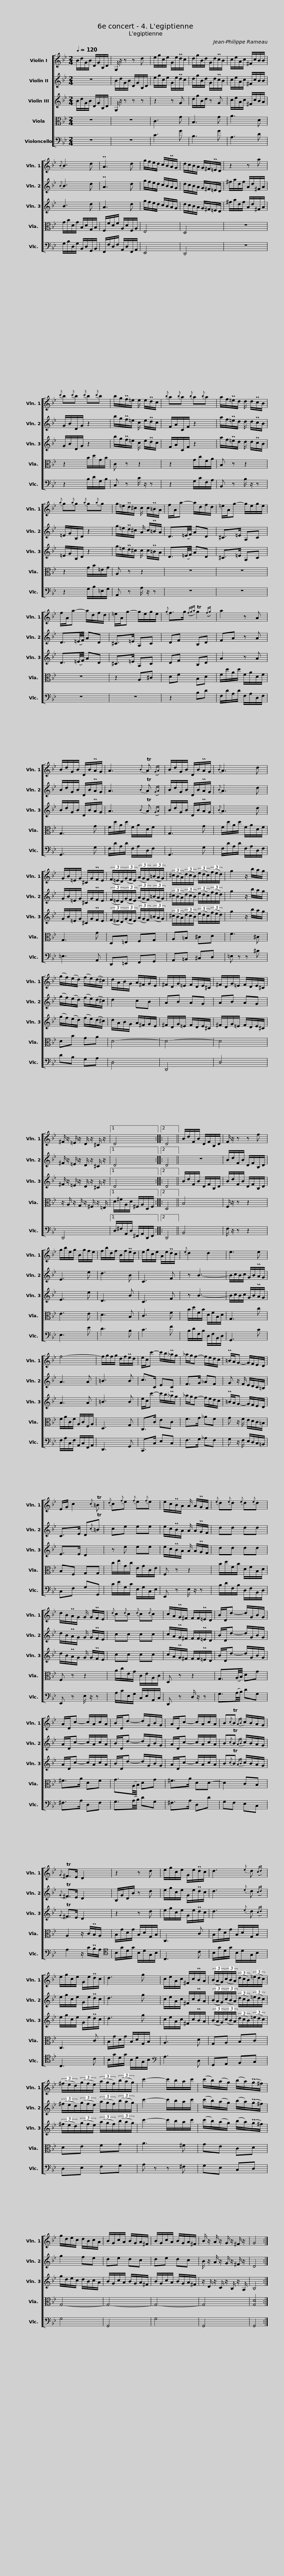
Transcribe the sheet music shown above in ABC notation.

X:1
%%score [ 1 2 3 4 5 ]
L:1/8
Q:1/4=120
M:2/4
I:linebreak $
K:Bb
V:1 treble
V:2 treble
V:3 treble
V:4 alto
V:5 bass
V:1
 B/d/G/B/ D/G/B,/D/ | G,/ z/ z z d | e/g/c/e/ G/e/Pd/c/ | d/g/B/d/ G/d/Pc/B/ | c/e/A/c/ ^F/c/B/B/ |$ %5
{B} B3 d | PA3 d | g/f/e/d/ c/B/PA/G/ | d/c/B/A/ G/^F/P=E/D/ | z2 z a |$ %10
{c'} b{c'}b{c'} b{c'}b | b/g/Pf/=e/ e/ e/Pd/c/ |{b} a{b}a{b} a{b}a | a/f/P=e/d/ d/ d/Pc/B/ |${a} g{a}g{a} g{a}g | %15
 g/=e/Pd/^c/ c/ c/P=B/A/ | f/A/a- a/d/f/d/ | =e/A/g- g/e/g/e/ | f/A/a- a/d/f/d/ |$ =e/A/g- g/e/g/e/ | %20
{g} f>g({fga)} Tg2({fg)} | a2 z A | B/d/G/B/ D/B/PA/G/ | A3{B} TA({GA)} |$ B/d/G/B/ D/B/PA/G/ | %25
{B} A3 d | G/B/=E/G/ ^C/G/PF/E/ | (3(F/=E/D/)(3(G/F/E/) (3(A/G/F/)(3(=B/A/G/) |$ (3(^c/B/A/)(3(d/c/B/) (3(e/d/c/)(3(f/e/d/) | g2 z/ b/a/g/ | %30
 (g/f/)(e/d/) (f/e/)(d/^c/) | d/A/B/G/ A/^F/G/E/ | ^F/D/G/=E/ F/D/E/^C/ |$ ^F/D/G/=E/ F/D/E/^C/ | ^F/ z/ =E/ z/ D/ z/ ^C/ z/ |1 %35
 D4 ::2 D4 || B/d/F/B/ D/F/B,/D/ |$ F/ z/ z z f | g/b/e/g/ B/g/f/e/ | %40
 f/b/d/f/ B/f/Pe/d/ | e/g/c/e/ A/e/Pd/c/ |{e} d2 d2 |$ e3 e | f4- | %45
 f/g/f/g/ d/f/Pe/d/ | e/c/c'- c'/b/P_a/g/ | _a/g/f- f/e/d/c/ |$ P=B/A/G- G/F/E/D/ | E/G/ c2{c} T=B | %50
{d} c{f}e{f} e{f}e | e/c/PB/A/ A/ A/PG/F/ |{e} d{e}d{e} d{e}d |$ d/B/PA/G/ G/ G/PF/E/ |{d} c{d}c{d} c{d}c | %55
 c/A/PG/^F/ F/F/P=E/D/ | B/D/d- d/G/B/G/ | A/D/c- c/A/c/A/ |$ B/D/d- d/G/B/G/ | A/D/c- c/A/c/A/ | %60
 B{c}TB{AB} c/B/A/G/ |{G} T^F>E D2 | z2 z d |$ e/g/c/e/ G/e/Pd/c/ | d3{e} d({cd)} | %65
 e/g/c/e/ G/e/Pd/c/ | d3 g | c/e/A/c/ ^F/c/PB/A/ |$ (3(B/A/G/)(3(c/B/A/) (3(d/c/B/)(3(=e/d/c/) | (3(^f/e/d/)(3(g/f/e/) (3(a/g/f/)(3(b/a/g/) | %70
 c'2- c'/b/a/c'/ | (c'/b/)(a/g/) (b/a/)(Pg/^f/) |$ g/d/e/c/ d/B/c/A/ | B/G/c/A/ B/G/A/^F/ | B/G/c/A/ B/G/A/^F/ | %75
 B/ z/ A/ z/ G/ z/ ^F/ z/ | G4 :| %77
V:2
 z4 | B/d/G/B/ D/G/B,/D/ | e/g/c/e/ G/e/Pd/c/ | d/g/B/d/ G/d/Pc/B/ | c/e/A/c/ ^F/c/B/B/ |$ %5
{B} B3 d | PA3 d | g/f/e/d/ c/B/A/G/ | d/c/B/A/ G/^F/=E/D/ | ^f/a/d/f/ A/d/^F/A/ |$ %10
 G/B/D/G/ z2 | b/g/Pf/=e/ c/ e/Pd/c/ | F/A/C/F/ z2 | a/f/P=e/d/ d/ d/Pc/B/ |$ =E/G/B,/D/ z2 | %15
 g/=e/Pd/^c/ A/ c/P=B/A/ | D3/2(=E/4F/4) AD | ^C>=E A,C | D3/2(=E/4F/4) AD |$ ^C>=E A,C | %20
 DF B,D | FA z A | B/d/G/B/ D/B/PA/G/ | A3{B} TA({GA)} |$ B/d/G/B/ D/B/PA/G/ | %25
{B} A3 d | G/B/=E/G/ ^C/G/PF/E/ | (3(F/=E/D/)(3(G/F/E/) (3(A/G/F/)(3(=B/A/G/) |$ (3(^c/B/A/)(3(d/c/B/) (3(e/d/c/)(3(f/e/d/) | g2 z/ b/a/g/ | %30
 (g/f/)(e/d/) (f/e/)(d/^c/) | d2 cB | AB AG |$ AB AG | ^F/ z/ =E/ z/ D/ z/ ^C/ z/ |1 %35
 D4 ::2 D4 || z4 |$ B/d/F/B/ D/F/B,/D/ | E3 e | %40
 d3 B | C3 F | z B3- |$ B/c/B/c/ G/B/PA/G/ | A3 A | %45
 =B3 B | c>C EC | F>G _AF |$ G z/ F/ E/D/C/=B,/ | C>E D{c}T=B | %50
 ce ee | e/c/PB/A/ A/ A/PG/F/ | dd dd |$ d/B/PA/G/ G/ G/PF/E/ | cc cc | %55
 c/A/PG/^F/ F/F/P=E/D/ | B/D/d- d/G/B/G/ | A/D/c- c/A/c/A/ |$ B/D/d- d/G/B/G/ | A/D/c- c/A/c/A/ | %60
 B{c}TB{AB} c/B/A/G/ |{G} T^F>E D2 | B,/G/D/B/ z d |$ e/g/c/e/ G/e/Pd/c/ | d3{e} d({cd)} | %65
 e/g/c/e/ G/e/Pd/c/ | d3 g | c/e/A/c/ ^F/c/PB/A/ |$ (3(B/A/G/)(3(c/B/A/) (3(d/c/B/)(3(=e/d/c/) | (3(^f/e/d/)(3(g/f/e/) (3(a/g/f/)(3(b/a/g/) | %70
 c'2- c'/b/a/c'/ | (c'/b/)(a/g/) (b/a/)(Pg/^f/) |$ g2 fe | de dc | de dc | %75
 B/ z/ A/ z/ G/ z/ ^F/ z/ | D4 :| %77
V:3
 B/d/G/B/ D/G/B,/D/ | G,/ z/ z z z | z2 z G | d/g/B/d/ z G | c/e/A/c/ ^F/c/B/A/ |$ %5
 B3 d | A3 d | g/f/e/d/ c/B/A/G/ | d/c/B/A/ G/^F/=E/D/ | ^f/a/d/f/ A/d/^F/A/ |$ %10
 G/B/D/G/ z2 | b/g/Pf/=e/ c/ e/Pd/c/ | F/A/C/F/ z2 | a/f/P=e/d/ d/ d/Pc/B/ |$ =E/G/B,/D/ z2 | %15
 g/=e/Pd/^c/ c/ c/P=B/A/ | D3/2(=E/4F/4) AD | ^C>=E A,C | D3/2(=E/4F/4) AD |$ ^C>=E A,C | %20
 DF B,D | A2 z A | B/d/G/B/ D/B/PA/G/ | A3{B} TA({GA)} |$ B/d/G/B/ D/B/PA/G/ | %25
{B} A3 d | G/B/=E/G/ ^C/G/PF/E/ | (3(F/=E/D/)(3(G/F/E/) (3(A/G/F/)(3(=B/A/G/) |$ (3(^c/B/A/)(3(d/c/B/) (3(e/d/c/)(3(f/e/d/) | g2 z/ b/a/g/ | %30
 (g/f/)(e/d/) (f/e/)(d/^c/) | d/A/B/G/ A/^F/G/E/ | ^F/D/G/=E/ F/D/E/^C/ |$ ^F/D/G/=E/ F/D/E/^C/ | ^F/ z/ =E/ z/ D/ z/ ^C/ z/ |1 %35
 D4 ::2 D4 || B/d/F/B/ D/F/B,/D/ |$ B/d/F/B/ D/F/B,/D/ | E3 e | %40
 D3 B | C3 F | z B3- |$ B/c/B/c/ G/B/PA/G/ | A3 A | %45
 =B3 B | e/c/c'- c'/b/P_a/g/ | _a/g/f- f/e/d/c/ |$ P=B/A/G- G/F/E/D/ | E>E D2 | %50
 z e ee | e/c/PB/A/ A/ A/PG/F/ | dd dd |$ d/B/PA/G/ G/ G/PF/E/ | cc cc | %55
 c/A/PG/^F/ F/F/P=E/D/ | B/D/d- d/G/B/G/ | A/D/c- c/A/c/A/ |$ B/D/d- d/G/B/G/ | A/D/c- c/A/c/A/ | %60
 B{c}TB{AB} c/B/A/G/ |{G} T^F>E D2 | z2 z d |$ e/g/c/e/ G/e/Pd/c/ | d3{e} d({cd)} | %65
 e/g/c/e/ G/e/Pd/c/ | d3 g | c/e/A/c/ ^F/c/PB/A/ |$ (3(B/A/G/)(3(c/B/A/) (3(d/c/B/)(3(=e/d/c/) | (3(^f/e/d/)(3(g/f/e/) (3(a/g/f/)(3(b/a/g/) | %70
 c'2- c'/b/a/c'/ | (c'/b/)(a/g/) (b/a/)(Pg/^f/) |$ g/d/e/c/ d/B/c/A/ | B/G/c/A/ B/G/A/^F/ | B/G/c/A/ B/G/A/^F/ | %75
 z/ D/ z/ C/ z/ B,/ z/ A,/ | B,4 :| %77
V:4
 z4 | z4 | C3 G | B,3 G | A3 D |$ %5
 G/B/D/G/ B,/D/G,/B,/ | F,/F/D/F/ A,/D/F,/A,/ | E,4 | D,4 | z4 |$ %10
 z2 B/d/G/B/ | C z z2 | z2 G/c/F/A/ | B, z z2 |$ z2 G/B/=E/G/ | %15
 A, z z2 | z4 | z4 | z4 |$ z2 A,^C | %20
 DF B,D | F/d/A/d/ F/A/D/F/ | G,3 G | F/d/A/d/ F/A/D/F/ |$ G,3 G | %25
 F/d/A/d/ F/A/D/F/ | G,3 G | D,=E, F,G, |$ A,=B, ^CD | F3 ^C | %30
 DB GA | D4- | D4- |$ D4 | z/ A,/ z/ G,/ z/ ^F,/ z/ =E,/ |1 %35
 D/^F/A,/D/ ^F,/A,/D,/F,/ ::2 D,4 || B,4 |$ F,/ z/ z z2 | E3 E | %40
 D3 B, | C3 F | B/d/F/B/ D/F/B,/D/ |$ G,3 c | F/A/C/F/ A,/C/F,/A,/ | %45
 D,3 G, | C,>C EC | F>G _AF |$ G z/ F/ E/D/C/=B,/ | B,F, G,G, | %50
 c/e/G/c/ E/G/C/E/ | F, z z2 | B/d/F/B/ D/F/B,/D/ |$ F, z z2 | A/c/E/G/ C/E/A,/C/ | %55
 D, z z2 | G,3/2(A,/4B,/4) DG | ^F>A DF |$ G3/2(A,/4B,/4) DG | ^F>A DD- | %60
 D2 CB, | A,2 z/ C/PB,/A,/ | B,/G/D/G/ B,/D/G,/B,/ |$ C,3 C | B,/G/D/G/ B,/D/G,/B,/ | %65
 C,3 C | B,/G/D/G/ B,/D/G,/B,/ | A,3 D |$ G,A, B,C | DE FG | %70
 A3 ^F | GE CD |$ G,4- | G,4- | G,4- | %75
 G,4 | [G,D]4 :| %77
V:5
 z4 | z4 | C3 G | B,3 G | A,3 D |$ %5
 G,/B,/D,/G,/ B,,/D,/G,,/B,,/ | F,,/F,/D,/F,/ A,,/D,/F,,/A,,/ | E,,4 | D,,4 | z4 |$ %10
 z2 B,/D/G,/B,/ | C, z C/ z/ z | z2 G,/C/F,/A,/ | B,, z B,/ z/ z |$ z2 G,/B,/=E,/G,/ | %15
 A,, z A,/ z/ z | z4 | z4 | z4 |$ z4 | %20
 z2 B,D | F,/D/A,/D/ F,/A,/D,/F,/ | G,,3 G, | F,/D/A,/D/ F,/A,/D,/F,/ |$ G,,3 G, | %25
 F,/D/A,/D/ F,/A,/D,/F,/ | =E,3 A,, | D,,=E,, F,,G,, |$ A,,=B,, ^C,D, | =E, z z ^C | %30
 DB, G,A, | D,4 | D,,4 |$ D,4 | D,,4 |1 %35
 D,/^F,/A,,/D,/ ^F,,/A,,/D,,/F,,/ ::2 D,,4 || B,,4 |$ F,/ z/ z z2 | E,3 E | %40
 D3 B, | C3 F | B,/D/F,/B,/ D,/F,/B,,/D,/ |$ G,,3 C | F,/A,/C,/F,/ A,,/C,/F,,/A,,/ | %45
 D,,3 G,, | C,,>C, E,C, | F,>G, _A,F, |$ G, z/ F,/ E,/D,/C,/=B,,/ | C,F, G,G,, | %50
 C/E/G,/C/ E,/G,/C,/E,/ | E,, z E,/ z/ z | B,/D/F,/B,/ D,/F,/B,,/D,/ |$ E,, z E,/ z/ z | A,/C/E,/G,/ C,/E,/A,,/C,/ | %55
 D,, z D,/ z/ z | G,3/2(A,/4B,/4) DG, | ^F,>A, D,F, |$ G,3/2(A,/4B,/4) DG, | ^F,>A, D,D | %60
 G,F, E,C, | A,2 z/ C/PB,/A,/ |[K:tenor] B,/G/D/G/ B,/D/G,/B,/ |$ C,3 C | B,/G/D/G/ B,/D/G,/B,/ | %65
 C,3 C | B,/G/D/G/ B,/D/G,/B,/ |[K:bass] A,3 D, |$ G,,A,, B,,C, | D,E, F,G, | %70
 A, z z ^F, | G,E, C,D, |$ G,4 | G,,4 | G,4 | %75
 G,,4 | G,,4 :| %77
